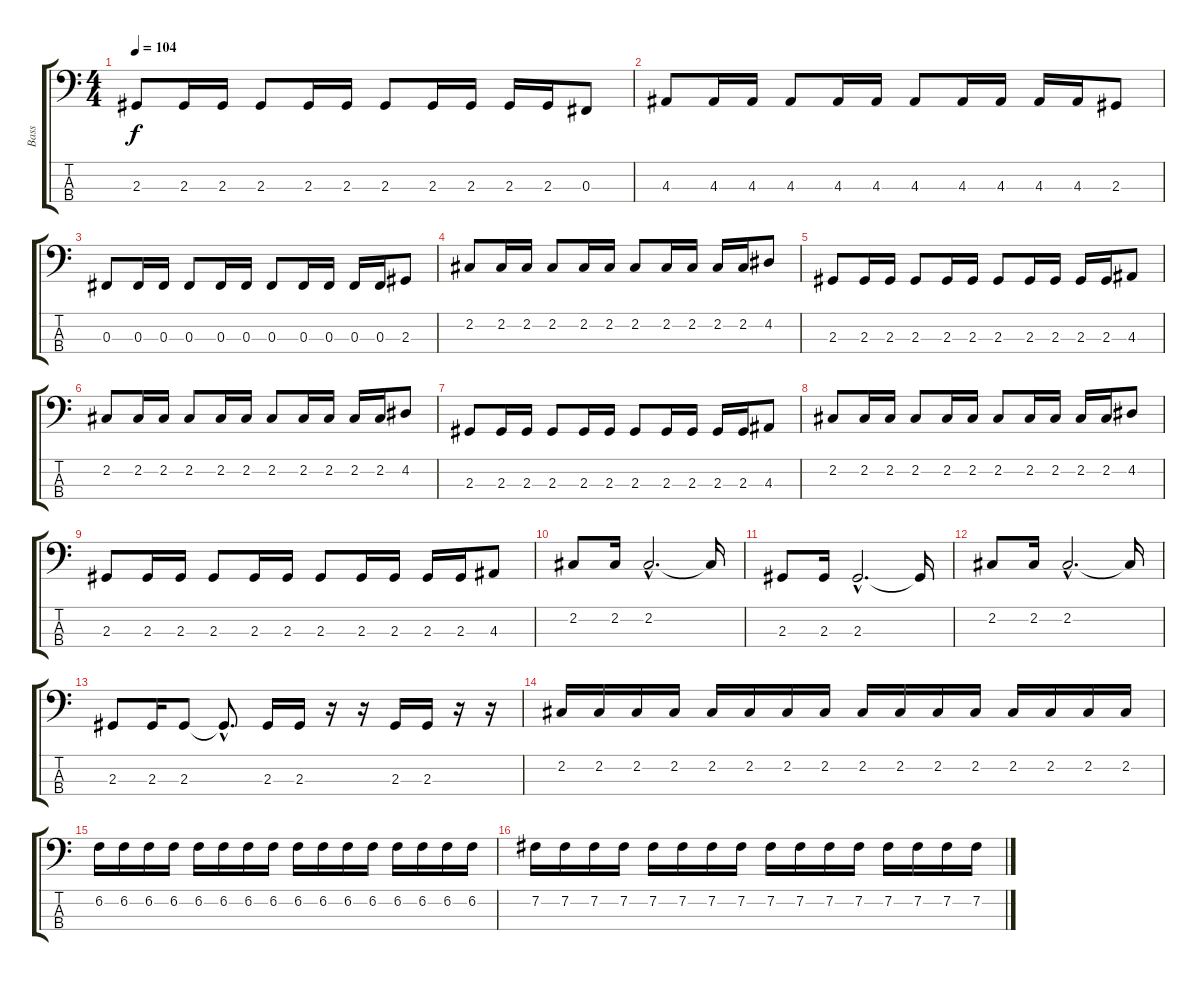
\track ("Bass" "Bass") {instrument electricbassfinger}
\staff {score tabs}
\tuning (E2 B1 Gb1 Db1) {hide}
\ts (4 4)
\tempo 104
\clef f4
\ks c
2.3.8{dy f} 2.3.16 2.3.16 2.3.8 2.3.16 2.3.16 2.3.8 2.3.16 2.3.16 2.3.16 2.3.16 0.3.8 |
4.3.8 4.3.16 4.3.16 4.3.8 4.3.16 4.3.16 4.3.8 4.3.16 4.3.16 4.3.16 4.3.16 2.3.8 |
0.3.8 0.3.16 0.3.16 0.3.8 0.3.16 0.3.16 0.3.8 0.3.16 0.3.16 0.3.16 0.3.16 2.3.8 |
2.2.8 2.2.16 2.2.16 2.2.8 2.2.16 2.2.16 2.2.8 2.2.16 2.2.16 2.2.16 2.2.16 4.2.8 |
2.3.8 2.3.16 2.3.16 2.3.8 2.3.16 2.3.16 2.3.8 2.3.16 2.3.16 2.3.16 2.3.16 4.3.8 |
2.2.8 2.2.16 2.2.16 2.2.8 2.2.16 2.2.16 2.2.8 2.2.16 2.2.16 2.2.16 2.2.16 4.2.8 |
2.3.8 2.3.16 2.3.16 2.3.8 2.3.16 2.3.16 2.3.8 2.3.16 2.3.16 2.3.16 2.3.16 4.3.8 |
2.2.8 2.2.16 2.2.16 2.2.8 2.2.16 2.2.16 2.2.8 2.2.16 2.2.16 2.2.16 2.2.16 4.2.8 |
2.3.8 2.3.16 2.3.16 2.3.8 2.3.16 2.3.16 2.3.8 2.3.16 2.3.16 2.3.16 2.3.16 4.3.8 |
2.2.8 2.2.16 2.2{hac}.2{d} 2.2{t}.16 |
2.3.8 2.3.16 2.3{hac}.2{d} 2.3{t}.16 |
2.2.8 2.2.16 2.2{hac}.2{d} 2.2{t}.16 |
2.3.8 2.3.16 2.3.8 2.3{hac t}.8{d} 2.3.16 2.3.16 r.16 r.16 2.3.16 2.3.16 r.16 r.16 |
2.2.16 2.2.16 2.2.16 2.2.16 2.2.16 2.2.16 2.2.16 2.2.16 2.2.16 2.2.16 2.2.16 2.2.16 2.2.16 2.2.16 2.2.16 2.2.16 |
6.2.16 6.2.16 6.2.16 6.2.16 6.2.16 6.2.16 6.2.16 6.2.16 6.2.16 6.2.16 6.2.16 6.2.16 6.2.16 6.2.16 6.2.16 6.2.16 |
7.2.16 7.2.16 7.2.16 7.2.16 7.2.16 7.2.16 7.2.16 7.2.16 7.2.16 7.2.16 7.2.16 7.2.16 7.2.16 7.2.16 7.2.16 7.2.16
